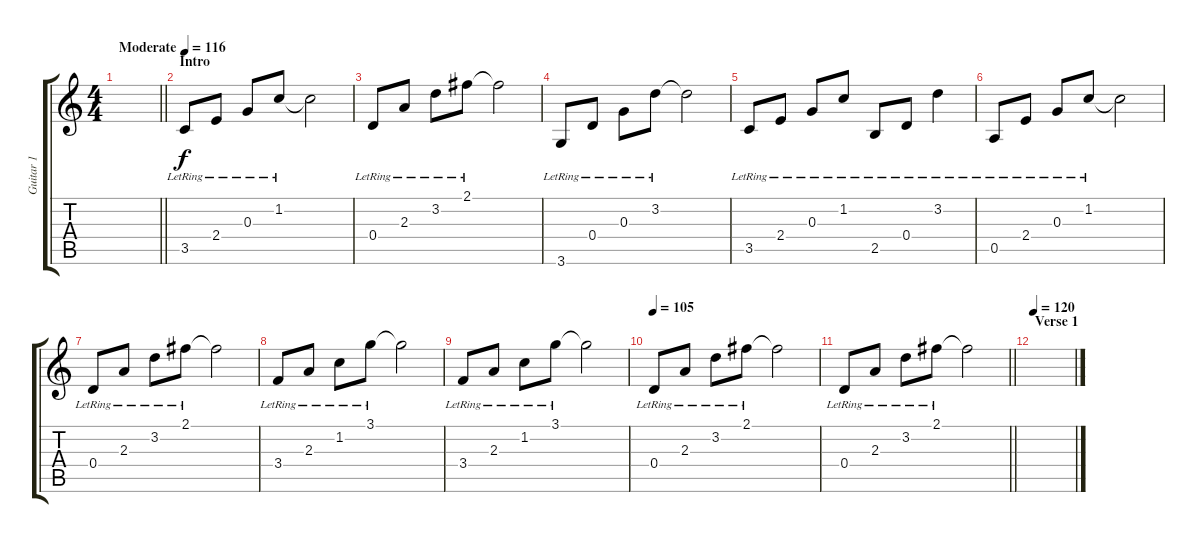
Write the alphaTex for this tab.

\track ("Guitar 1" "Guitar 1") {instrument acousticguitarsteel}
\staff {score tabs}
\tuning (E4 B3 G3 D3 A2 E2) {hide}
\ts (4 4)
\tempo (116 "Moderate")
\clef g2
\barLineRight lightlight
\ks c
|
\section ("" "Intro")
3.5{lr}.8 2.4{lr}.8 0.3{lr}.8 1.2{lr}.8 1.2{t}.2 |
0.4{lr}.8 2.3{lr}.8 3.2{lr}.8 2.1{lr}.8 2.1{t}.2 |
3.6{lr}.8 0.4{lr}.8 0.3{lr}.8 3.2{lr}.8 3.2{t}.2 |
3.5{lr}.8 2.4{lr}.8 0.3{lr}.8 1.2{lr}.8 2.5{lr}.8 0.4{lr}.8 3.2{lr}.4 |
0.5{lr}.8 2.4{lr}.8 0.3{lr}.8 1.2{lr}.8 1.2{t}.2 |
0.4{lr}.8 2.3{lr}.8 3.2{lr}.8 2.1{lr}.8 2.1{t}.2 |
3.4{lr}.8 2.3{lr}.8 1.2{lr}.8 3.1{lr}.8 3.1{t}.2 |
3.4{lr}.8 2.3{lr}.8 1.2{lr}.8 3.1{lr}.8 3.1{t}.2 |
\tempo 105
0.4{lr}.8 2.3{lr}.8 3.2{lr}.8 2.1{lr}.8 2.1{t}.2 |
\barLineRight lightlight
0.4{lr}.8 2.3{lr}.8 3.2{lr}.8 2.1{lr}.8 2.1{t}.2 |
\section ("" "Verse 1")
\tempo 120
